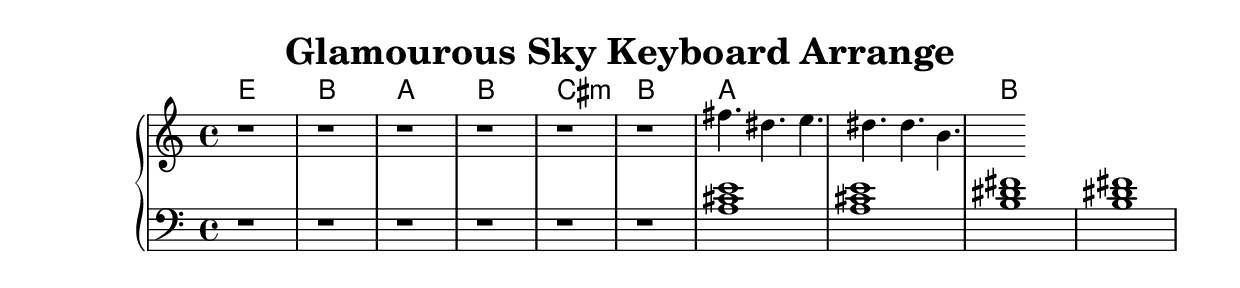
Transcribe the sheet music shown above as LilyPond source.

\header{
  title = "Glamourous Sky Keyboard Arrange"
}

backMelody = \relative c'' {
  \clef treble
  r1 r r r r r
  fis4. dis e dis dis b
}

harmonies = {
  \clef bass
  r1 r r r r r 
  <a cis' e'> <a cis' e'> <b dis' fis'> <b dis' fis'>
}

chord = \chordmode {
  e1 b a b cis:m b a(a) b(b)
}

\score {
  <<
    \new ChordNames {
      \set chordChanges = ##t
      \chord
    }
    \new GrandStaff <<
      \new Staff \backMelody
      \new Staff \harmonies
    >>
  >>
  \layout { }
  \midi { }
}
